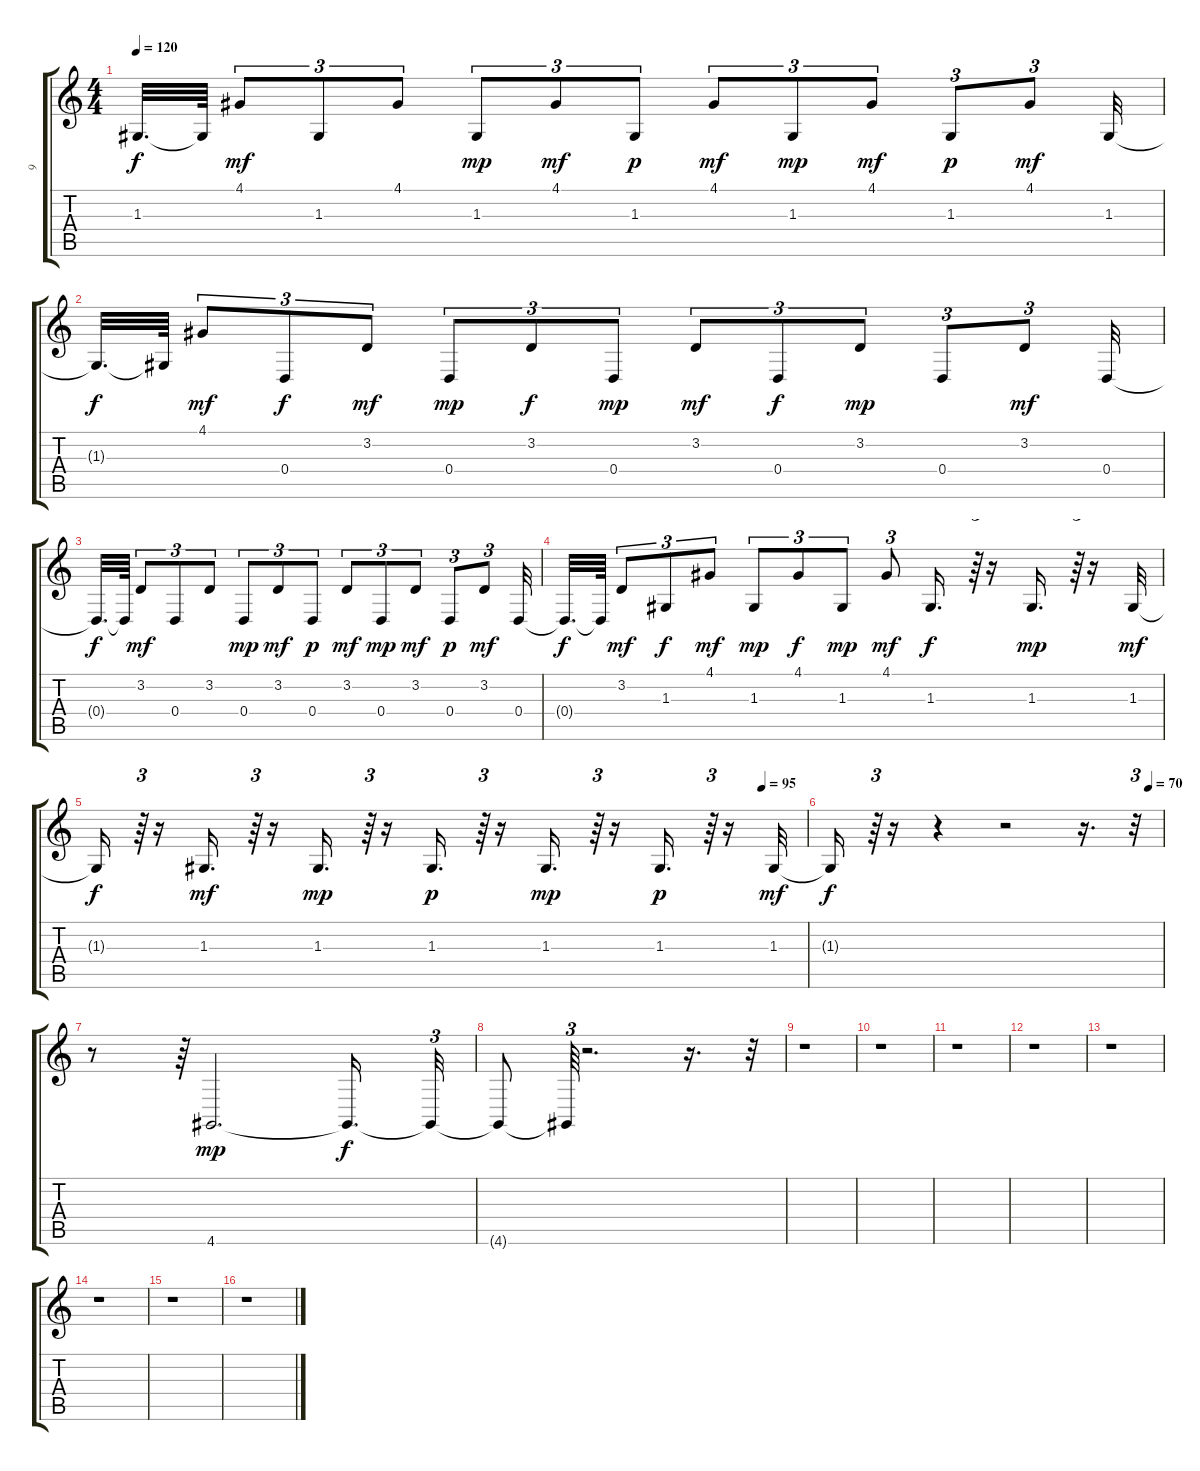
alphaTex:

\track ("9" "9") {instrument synthvoice}
\staff {score tabs}
\tuning (E4 B3 G3 D3 A2 E2) {hide}
\ts (4 4)
\tempo 120
\clef g2
\ks c
1.3{t}.32{d dy f} 1.3{t}.64 4.1.8{tu (3 2) dy mf} 1.3.8{tu (3 2)} 4.1.8{tu (3 2)} 1.3.8{tu (3 2) dy mp} 4.1.8{tu (3 2) dy mf} 1.3.8{tu (3 2) dy p} 4.1.8{tu (3 2) dy mf} 1.3.8{tu (3 2) dy mp} 4.1.8{tu (3 2) dy mf} 1.3.8{tu (3 2) dy p} 4.1.8{tu (3 2) dy mf} 1.3.32 |
1.3{t}.32{d dy f} 1.3{t}.64 4.1.8{tu (3 2) dy mf} 0.4.8{tu (3 2) dy f} 3.2.8{tu (3 2) dy mf} 0.4.8{tu (3 2) dy mp} 3.2.8{tu (3 2) dy f} 0.4.8{tu (3 2) dy mp} 3.2.8{tu (3 2) dy mf} 0.4.8{tu (3 2) dy f} 3.2.8{tu (3 2) dy mp} 0.4.8{tu (3 2)} 3.2.8{tu (3 2) dy mf} 0.4.32 |
0.4{t}.32{d dy f} 0.4{t}.64 3.2.8{tu (3 2) dy mf} 0.4.8{tu (3 2)} 3.2.8{tu (3 2)} 0.4.8{tu (3 2) dy mp} 3.2.8{tu (3 2) dy mf} 0.4.8{tu (3 2) dy p} 3.2.8{tu (3 2) dy mf} 0.4.8{tu (3 2) dy mp} 3.2.8{tu (3 2) dy mf} 0.4.8{tu (3 2) dy p} 3.2.8{tu (3 2) dy mf} 0.4.32 |
0.4{t}.32{d dy f} 0.4{t}.64 3.2.8{tu (3 2) dy mf} 1.3.8{tu (3 2) dy f} 4.1.8{tu (3 2) dy mf} 1.3.8{tu (3 2) dy mp} 4.1.8{tu (3 2) dy f} 1.3.8{tu (3 2) dy mp} 4.1.8{tu (3 2) dy mf} 1.3.16{d dy f} r.64{tu (3 2)} r.16 1.3.16{d dy mp} r.64{tu (3 2)} r.16 1.3.32{dy mf} |
\tempo (95 0.9375)
1.3{t}.16{dy f} r.64{tu (3 2)} r.16 1.3.16{d dy mf} r.64{tu (3 2)} r.16 1.3.16{d dy mp} r.64{tu (3 2)} r.16 1.3.16{d dy p} r.64{tu (3 2)} r.16 1.3.16{d dy mp} r.64{tu (3 2)} r.16 1.3.16{d dy p} r.64{tu (3 2)} r.16 1.3.32{dy mf} |
\tempo (70 0.9583333333333334)
1.3{t}.16{dy f} r.64{tu (3 2)} r.16 r.4 r.2 r.16{d} r.32{tu (3 2)} |
r.8 r.64{tu (3 2)} 4.6.2{d dy mp} 4.6{t}.16{d dy f} 4.6{t}.32{tu (3 2)} |
4.6{t}.8 4.6{t}.64{tu (3 2)} r.2{d} r.16{d} r.32{tu (3 2)} |
r.1 |
r.1 |
r.1 |
r.1 |
r.1 |
r.1 |
r.1 |
r.1
